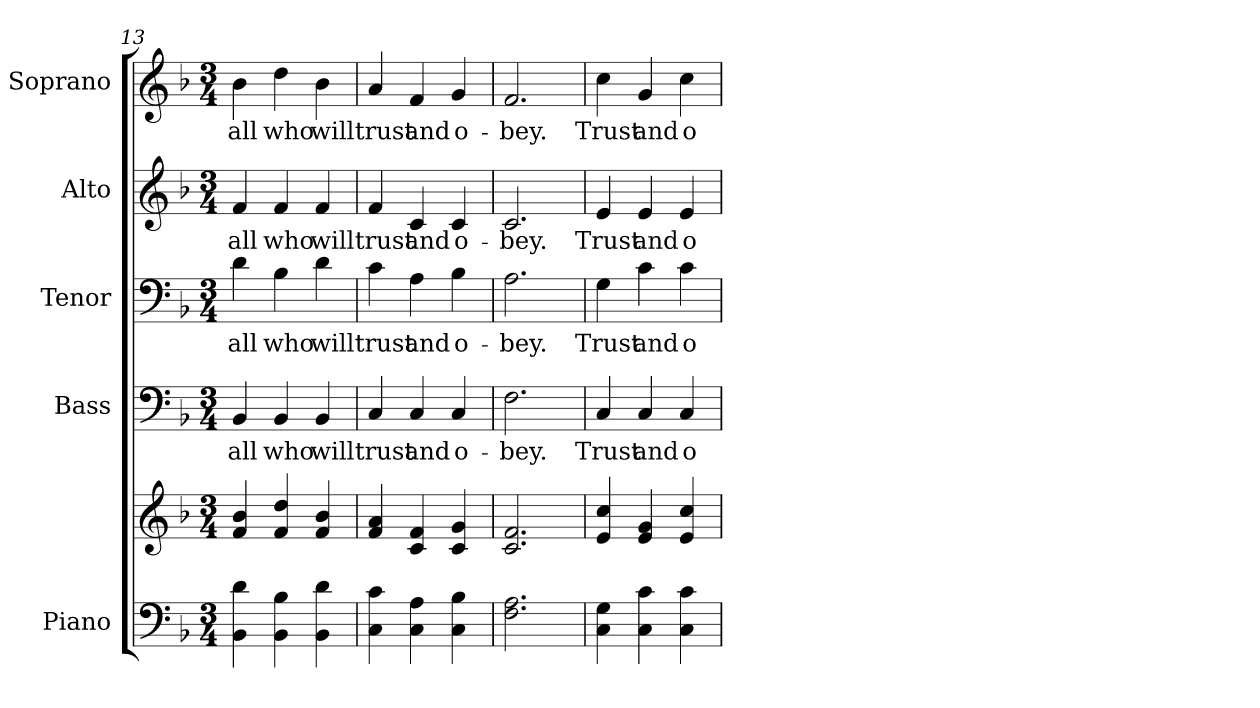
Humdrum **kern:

**kern	**kern	**kern	**text	**kern	**text	**kern	**text	**kern	**text
*part5	*part5	*part4	*part4	*part3	*part3	*part2	*part2	*part1	*part1
*staff6	*staff5	*staff4	*staff4	*staff3	*staff3	*staff2	*staff2	*staff1	*staff1
*I"Piano	*	*I"Bass	*	*I"Tenor	*	*I"Alto	*	*I"Soprano	*
*I'Pno.	*	*I'B.	*	*I'T.	*	*I'A.	*	*I'S.	*
!!LO:PB:g=z
*clefF4	*clefG2	*clefF4	*	*clefF4	*	*clefG2	*	*clefG2	*
*k[b-]	*k[b-]	*k[b-]	*	*k[b-]	*	*k[b-]	*	*k[b-]	*
*F:	*F:	*F:	*	*F:	*	*F:	*	*F:	*
*M3/4	*M3/4	*M3/4	*	*M3/4	*	*M3/4	*	*M3/4	*
=13	=13	=13	=13	=13	=13	=13	=13	=13	=13
!	!	!	!LO:LY:b:color=#000000	!	!	!	!	!	!
!	!	!	!	!	!LO:LY:b:color=#000000	!	!	!	!
!	!	!	!	!	!	!	!LO:LY:b:color=#000000	!	!
!	!	!	!	!	!	!	!	!	!LO:LY:b:color=#000000
4BB-i\ 4di	4fi/ 4b-i	4BB-i/	all	4di\	all	4fi/	all	4b-i\	all
!	!	!	!LO:LY:b:color=#000000	!	!	!	!	!	!
!	!	!	!	!	!LO:LY:b:color=#000000	!	!	!	!
!	!	!	!	!	!	!	!LO:LY:b:color=#000000	!	!
!	!	!	!	!	!	!	!	!	!LO:LY:b:color=#000000
4BB-i\ 4B-i	4fi/ 4ddi	4BB-i/	who	4B-i\	who	4fi/	who	4ddi\	who
!	!	!	!LO:LY:b:color=#000000	!	!	!	!	!	!
!	!	!	!	!	!LO:LY:b:color=#000000	!	!	!	!
!	!	!	!	!	!	!	!LO:LY:b:color=#000000	!	!
!	!	!	!	!	!	!	!	!	!LO:LY:b:color=#000000
4BB-i\ 4di	4fi/ 4b-i	4BB-i/	will	4di\	will	4fi/	will	4b-i\	will
=14	=14	=14	=14	=14	=14	=14	=14	=14	=14
!	!	!	!LO:LY:b:color=#000000	!	!	!	!	!	!
!	!	!	!	!	!LO:LY:b:color=#000000	!	!	!	!
!	!	!	!	!	!	!	!LO:LY:b:color=#000000	!	!
!	!	!	!	!	!	!	!	!	!LO:LY:b:color=#000000
4Ci\ 4ci	4fi/ 4ai	4Ci/	trust	4ci\	trust	4fi/	trust	4ai/	trust
!	!	!	!LO:LY:b:color=#000000	!	!	!	!	!	!
!	!	!	!	!	!LO:LY:b:color=#000000	!	!	!	!
!	!	!	!	!	!	!	!LO:LY:b:color=#000000	!	!
!	!	!	!	!	!	!	!	!	!LO:LY:b:color=#000000
4Ci\ 4Ai	4ci/ 4fi	4Ci/	and	4Ai\	and	4ci/	and	4fi/	and
!	!	!	!LO:LY:b:color=#000000	!	!	!	!	!	!
!	!	!	!	!	!LO:LY:b:color=#000000	!	!	!	!
!	!	!	!	!	!	!	!LO:LY:b:color=#000000	!	!
!	!	!	!	!	!	!	!	!	!LO:LY:b:color=#000000
4Ci\ 4B-i	4ci/ 4gi	4Ci/	o-	4B-i\	o-	4ci/	o-	4gi/	o-
=15	=15	=15	=15	=15	=15	=15	=15	=15	=15
!	!	!	!LO:LY:b:color=#000000	!	!	!	!	!	!
!	!	!	!	!	!LO:LY:b:color=#000000	!	!	!	!
!	!	!	!	!	!	!	!LO:LY:b:color=#000000	!	!
!	!	!	!	!	!	!	!	!	!LO:LY:b:color=#000000
2.Fi\ 2.Ai	2.ci/ 2.fi	2.Fi\	-bey.	2.Ai\	-bey.	2.ci/	-bey.	2.fi/	-bey.
=16	=16	=16	=16	=16	=16	=16	=16	=16	=16
!	!	!	!LO:LY:b:color=#000000	!	!	!	!	!	!
!	!	!	!	!	!LO:LY:b:color=#000000	!	!	!	!
!	!	!	!	!	!	!	!LO:LY:b:color=#000000	!	!
!	!	!	!	!	!	!	!	!	!LO:LY:b:color=#000000
4Ci\ 4Gi	4ei/ 4cci	4Ci/	Trust	4Gi\	Trust	4ei/	Trust	4cci\	Trust
!	!	!	!LO:LY:b:color=#000000	!	!	!	!	!	!
!	!	!	!	!	!LO:LY:b:color=#000000	!	!	!	!
!	!	!	!	!	!	!	!LO:LY:b:color=#000000	!	!
!	!	!	!	!	!	!	!	!	!LO:LY:b:color=#000000
4Ci\ 4ci	4ei/ 4gi	4Ci/	and	4ci\	and	4ei/	and	4gi/	and
!	!	!	!LO:LY:b:color=#000000	!	!	!	!	!	!
!	!	!	!	!	!LO:LY:b:color=#000000	!	!	!	!
!	!	!	!	!	!	!	!LO:LY:b:color=#000000	!	!
!	!	!	!	!	!	!	!	!	!LO:LY:b:color=#000000
4Ci\ 4ci	4ei/ 4cci	4Ci/	o-	4ci\	o-	4ei/	o-	4cci\	o-
=	=	=	=	=	=	=	=	=	=
*-	*-	*-	*-	*-	*-	*-	*-	*-	*-
